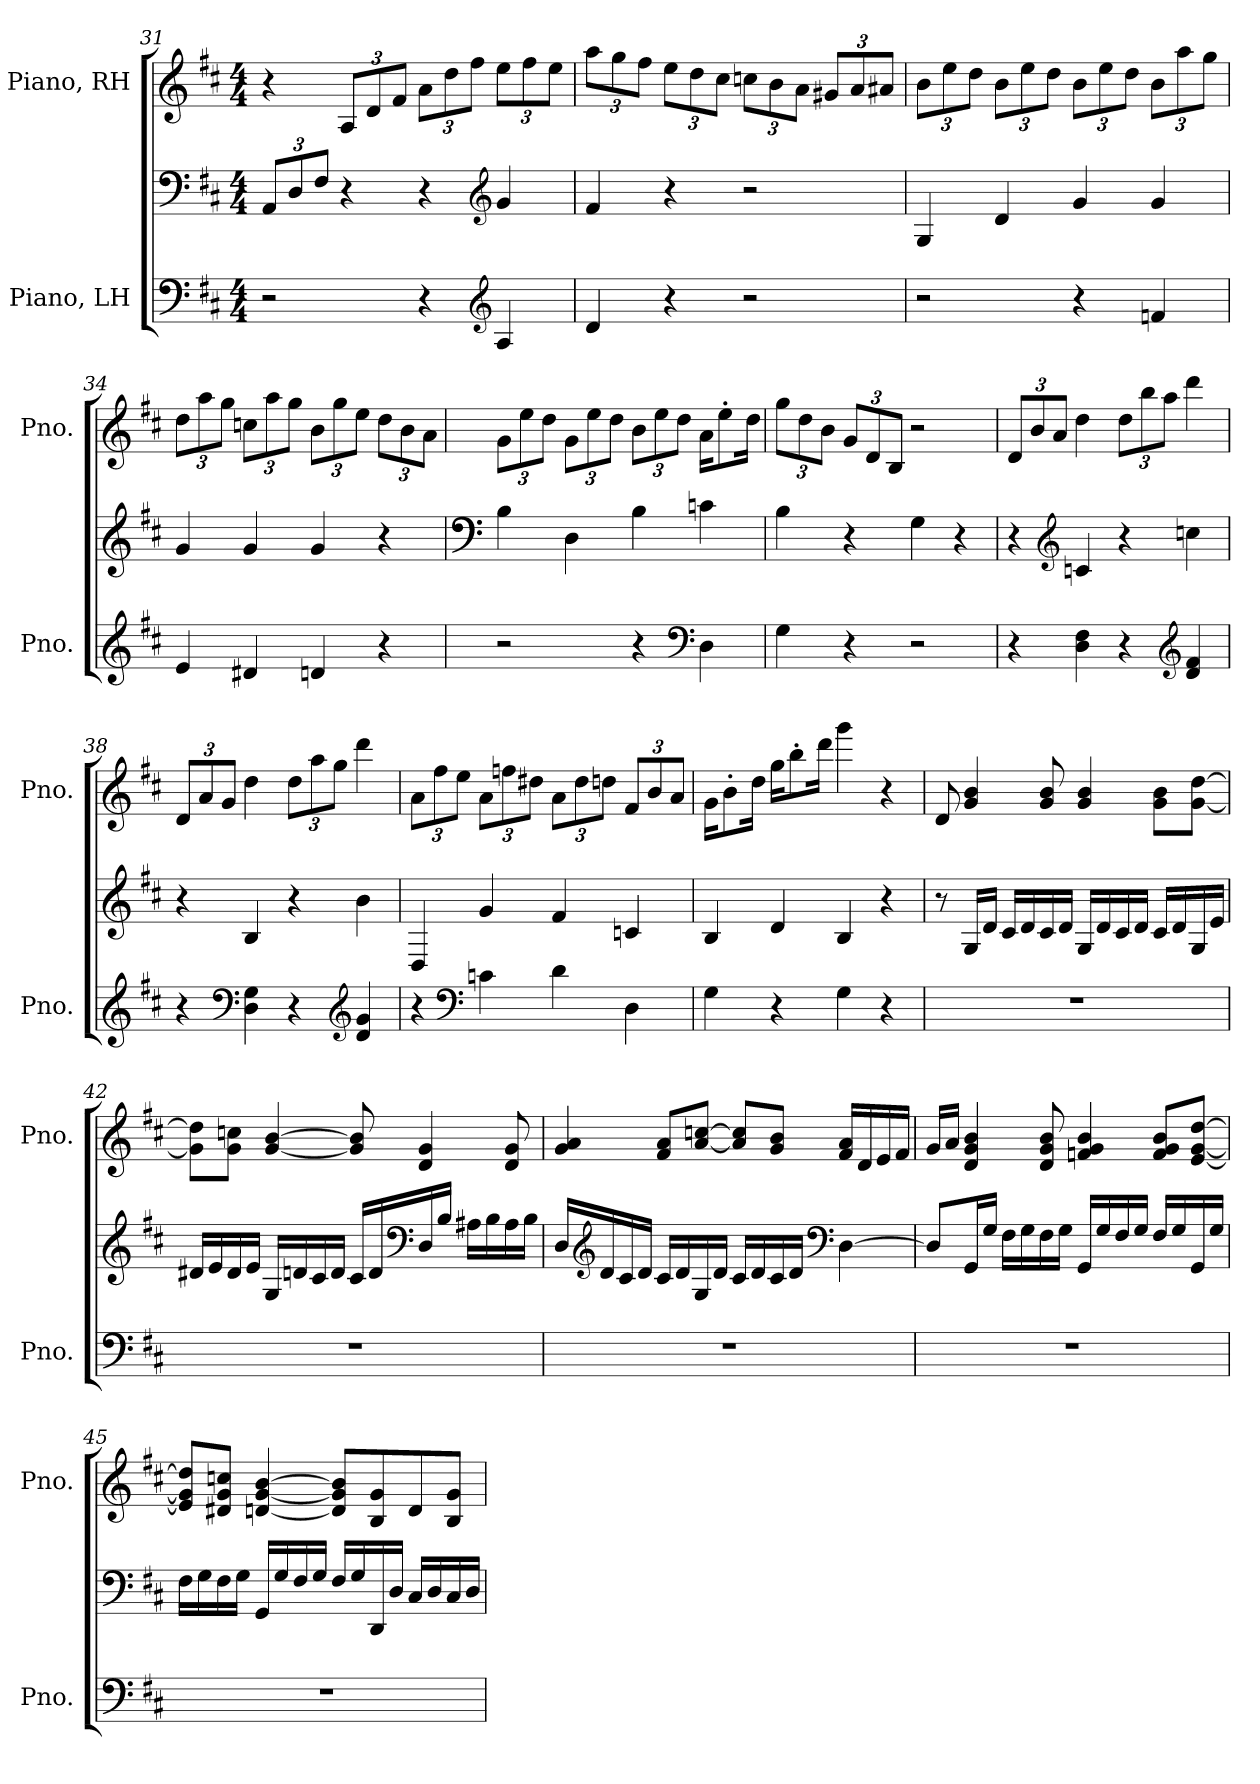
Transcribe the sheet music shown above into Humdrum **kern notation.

**kern	**kern	**kern
*part2	*part2	*part1
*staff3	*staff2	*staff1
*I"Piano, LH	*	*I"Piano, RH
*I'Pno.	*	*I'Pno.
*clefF4	*clefF4	*clefG2
*k[f#c#]	*k[f#c#]	*k[f#c#]
*M4/4	*M4/4	*M4/4
*	*Xbrackettup	*
=31	=31	=31
2r	12AA/L	4r
.	12D/	.
.	12F#/J	.
*	*	*Xbrackettup
.	4r	12A/L
.	.	12d/
.	.	12f#/J
4r	4r	12a\L
.	.	12dd\
.	.	12ff#\J
*clefG2	*clefG2	*
4A/	4g/	12ee\L
.	.	12ff#\
.	.	12ee\J
=32	=32	=32
4d/	4f#/	12aa\L
.	.	12gg\
.	.	12ff#\J
4r	4r	12ee\L
.	.	12dd\
.	.	12cc#\J
2r	2r	12ccn\L
.	.	12b\
.	.	12a\J
.	.	12g#X/L
.	.	12a/
.	.	12a#X/J
!!LO:PB:g=z
=33	=33	=33
2r	4G/	12b\L
.	.	12ee\
.	.	12dd\J
.	4d/	12b\L
.	.	12ee\
.	.	12dd\J
4r	4g/	12b\L
.	.	12ee\
.	.	12dd\J
4fn/	4g/	12b\L
.	.	12aa\
.	.	12gg\J
=34	=34	=34
4e/	4g/	12dd\L
.	.	12aa\
.	.	12gg\J
4d#X/	4g/	12ccn\L
.	.	12aa\
.	.	12gg\J
4dn/	4g/	12b\L
.	.	12gg\
.	.	12ee\J
4r	4r	12dd\L
.	.	12b\
.	.	12a\J
=35	=35	=35
*	*clefF4	*
2r	4B\	12g\L
.	.	12ee\
.	.	12dd\J
.	4D\	12g\L
.	.	12ee\
.	.	12dd\J
4r	4B\	12b\L
.	.	12ee\
.	.	12dd\J
*clefF4	*	*
4D\	4cn\	16a\KL
.	.	8ee'\
.	.	16dd\Jk
!!LO:LB:g=z
=36	=36	=36
4G\	4B\	12gg\L
.	.	12dd\
.	.	12b\J
4r	4r	12g/L
.	.	12d/
.	.	12B/J
2r	4G\	2r
.	4r	.
=37	=37	=37
4r	4r	12d/L
.	.	12b/
.	.	12a/J
*	*clefG2	*
4D\ 4F#\	4cn/	4dd\
4r	4r	12dd\L
.	.	12bb\
.	.	12aa\J
*clefG2	*	*
4d/ 4f#/	4ccn\	4ddd\
=38	=38	=38
4r	4r	12d/L
.	.	12a/
.	.	12g/J
*clefF4	*	*
4D\ 4G\	4B/	4dd\
4r	4r	12dd\L
.	.	12aa\
.	.	12gg\J
*clefG2	*	*
4d/ 4g/	4b\	4ddd\
!!LO:LB:g=z
=39	=39	=39
4r	4D/	12a\L
.	.	12ff#\
.	.	12ee\J
*clefF4	*	*
4cn\	4g/	12a\L
.	.	12ffn\
.	.	12dd#X\J
4d\	4f#/	12a\L
.	.	12dd#\
.	.	12ddn\J
4D\	4cn/	12f#/L
.	.	12b/
.	.	12a/J
=40	=40	=40
4G\	4B/	16g\KL
.	.	8b'\
.	.	16dd\Jk
4r	4d/	16gg\KL
.	.	8bb'\
.	.	16ddd\Jk
4G\	4B/	4ggg\
4r	4r	4r
=41	=41	=41
1r	8r	8d/
.	16G/LL	4g/ 4b/
.	16d/JJ	.
.	16c#/LL	.
.	16d/	.
.	16c#/	8g/ 8b/
.	16d/JJ	.
.	16G/LL	4g/ 4b/
.	16d/	.
.	16c#/	.
.	16d/JJ	.
.	16c#/LL	8g\ 8b\L
.	16d/	.
.	16G/	[8g\ [8dd\J
.	16e/JJ	.
!!LO:LB:g=z
=42	=42	=42
1r	16d#X/LL	8g\] 8dd\]L
.	16e/	.
.	16d#/	8g\ 8ccn\J
.	16e/JJ	.
.	16G/LL	[4g/ [4b/
.	16dn/	.
.	16c#/	.
.	16d/JJ	.
.	16c#/LL	8g/] 8b/]
.	16d/	.
*	*clefF4	*
.	16D/	4d/ 4g/
.	16B/JJ	.
.	16A#X\LL	.
.	16B\	.
.	16A#\	8d/ 8g/
.	16B\JJ	.
=43	=43	=43
1r	16D/LL	4g/ 4a/
*	*clefG2	*
.	16d/	.
.	16c#/	.
.	16d/JJ	.
.	16c#/LL	8f#/ 8a/L
.	16d/	.
.	16G/	[8a/ [8ccn/J
.	16d/JJ	.
.	16c#/LL	8a/] 8cc/]L
.	16d/	.
.	16c#/	8g/ 8b/J
.	16d/JJ	.
*	*clefF4	*
.	[4D\	16f#/ 16a/LL
.	.	16d/
.	.	16e/
.	.	16f#/JJ
!!LO:PB:g=z
=44	=44	=44
1r	8D/L]	16g/LL
.	.	16a/JJ
.	16GG/L	4d/ 4g/ 4b/
.	16G/JJ	.
.	16F#\LL	.
.	16G\	.
.	16F#\	8d/ 8g/ 8b/
.	16G\JJ	.
.	16GG/LL	4fn/ 4g/ 4b/
.	16G/	.
.	16F#/	.
.	16G/JJ	.
.	16F#/LL	8f/ 8g/ 8b/L
.	16G/	.
.	16GG/	[8e/ [8g/ [8dd/J
.	16G/JJ	.
=45	=45	=45
1r	16F#\LL	8e/] 8g/] 8dd/]L
.	16G\	.
.	16F#\	8d#X/ 8g/ 8ccn/J
.	16G\JJ	.
.	16GG/LL	[4dn/ [4g/ [4b/
.	16G/	.
.	16F#/	.
.	16G/JJ	.
.	16F#/LL	8d/] 8g/] 8b/]L
.	16G/	.
.	16DD/	8B/ 8g/
.	16D/JJ	.
.	16C#/LL	8d/
.	16D/	.
.	16C#/	8B/ 8g/J
.	16D/JJ	.
=	=	=
*-	*-	*-
